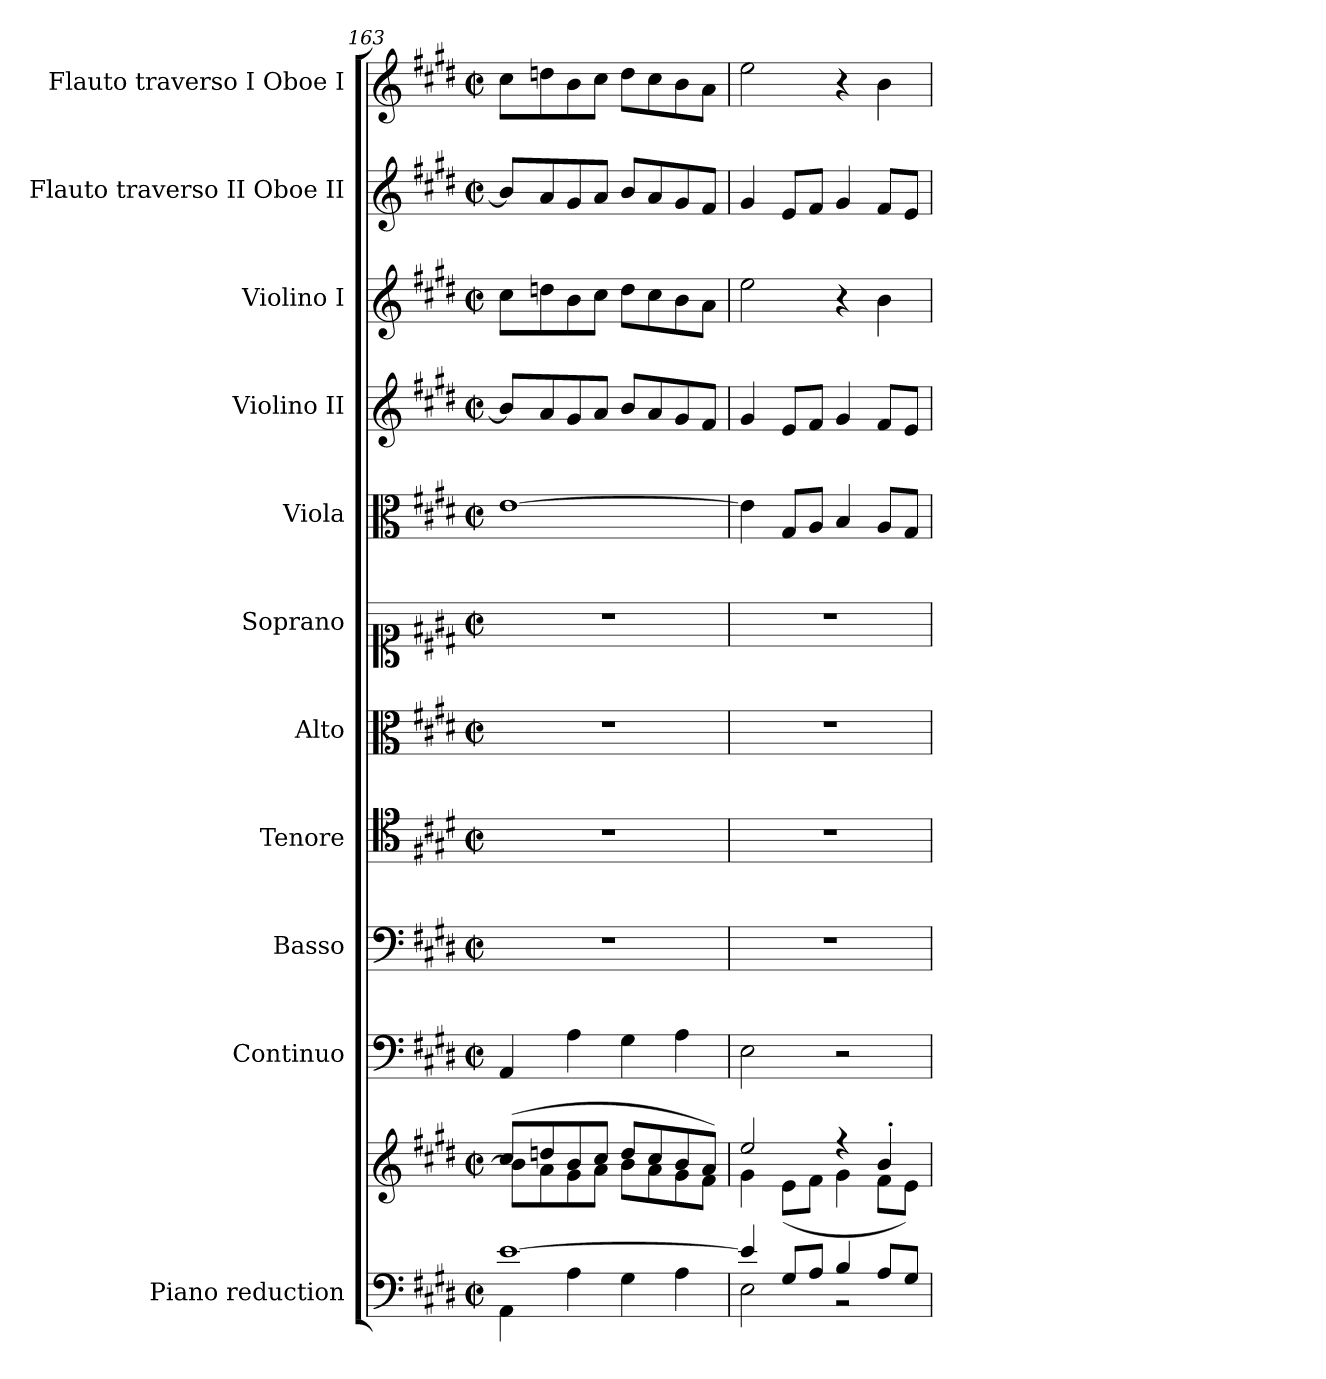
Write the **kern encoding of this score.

**kern	**kern	**kern	**kern	**kern	**kern	**kern	**kern	**kern	**kern	**kern	**kern
*part11	*part11	*part10	*part9	*part8	*part7	*part6	*part5	*part4	*part3	*part2	*part1
*staff12	*staff11	*staff10	*staff9	*staff8	*staff7	*staff6	*staff5	*staff4	*staff3	*staff2	*staff1
*I"Piano reduction	*	*I"Continuo	*I"Basso	*I"Tenore	*I"Alto	*I"Soprano	*I"Viola	*I"Violino II	*I"Violino I	*I"Flauto traverso II Oboe II	*I"Flauto traverso I Oboe I
*I'Pno	*	*	*	*	*	*	*	*	*	*I'Ob	*I'Ob
*clefF4	*clefG2	*clefF4	*clefF4	*clefC4	*clefC3	*clefC1	*clefC3	*clefG2	*clefG2	*clefG2	*clefG2
*k[f#c#g#d#]	*k[f#c#g#d#]	*k[f#c#g#d#]	*k[f#c#g#d#]	*k[f#c#g#d#]	*k[f#c#g#d#]	*k[f#c#g#d#]	*k[f#c#g#d#]	*k[f#c#g#d#]	*k[f#c#g#d#]	*k[f#c#g#d#]	*k[f#c#g#d#]
*M2/2	*M2/2	*M2/2	*M2/2	*M2/2	*M2/2	*M2/2	*M2/2	*M2/2	*M2/2	*M2/2	*M2/2
*met(c|)	*met(c|)	*met(c|)	*met(c|)	*met(c|)	*met(c|)	*met(c|)	*met(c|)	*met(c|)	*met(c|)	*met(c|)	*met(c|)
=163	=163	=163	=163	=163	=163	=163	=163	=163	=163	=163	=163
*^	*^	*	*	*	*	*	*	*	*	*	*
[1e	4AA\	(8cc#/L	8b\L]	4AA/	1r	1r	1r	1r	[1e	8b/L]	8cc#\L	8b/L]	8cc#\L
.	.	8ddn/	8a\	.	.	.	.	.	.	8a/	8ddn\	8a/	8ddn\
.	4A\	8b/	8g#\	4A\	.	.	.	.	.	8g#/	8b\	8g#/	8b\
.	.	8cc#/J	8a\J	.	.	.	.	.	.	8a/J	8cc#\J	8a/J	8cc#\J
.	4G#\	8dd/L	8b\L	4G#\	.	.	.	.	.	8b/L	8dd\L	8b/L	8dd\L
.	.	8cc#/	8a\	.	.	.	.	.	.	8a/	8cc#\	8a/	8cc#\
.	4A\	8b/	8g#\	4A\	.	.	.	.	.	8g#/	8b\	8g#/	8b\
.	.	8a/J)	8f#\J	.	.	.	.	.	.	8f#/J	8a\J	8f#/J	8a\J
=164	=164	=164	=164	=164	=164	=164	=164	=164	=164	=164	=164	=164	=164
4e/]	2E\	2ee/	4g#\	2E\	1r	1r	1r	1r	4e\]	4g#/	2ee\	4g#/	2ee\
8G#/L	.	.	(8e\L	.	.	.	.	.	8G#/L	8e/L	.	8e/L	.
8A/J	.	.	8f#\J	.	.	.	.	.	8A/J	8f#/J	.	8f#/J	.
4B/	2r	4r	4g#\	2r	.	.	.	.	4B/	4g#/	4r	4g#/	4r
8A/L	.	4b'/	8f#\L	.	.	.	.	.	8A/L	8f#/L	4b\	8f#/L	4b\
8G#/J	.	.	8e\J)	.	.	.	.	.	8G#/J	8e/J	.	8e/J	.
*v	*v	*	*	*	*	*	*	*	*	*	*	*	*
*	*v	*v	*	*	*	*	*	*	*	*	*	*
=	=	=	=	=	=	=	=	=	=	=	=
*-	*-	*-	*-	*-	*-	*-	*-	*-	*-	*-	*-
